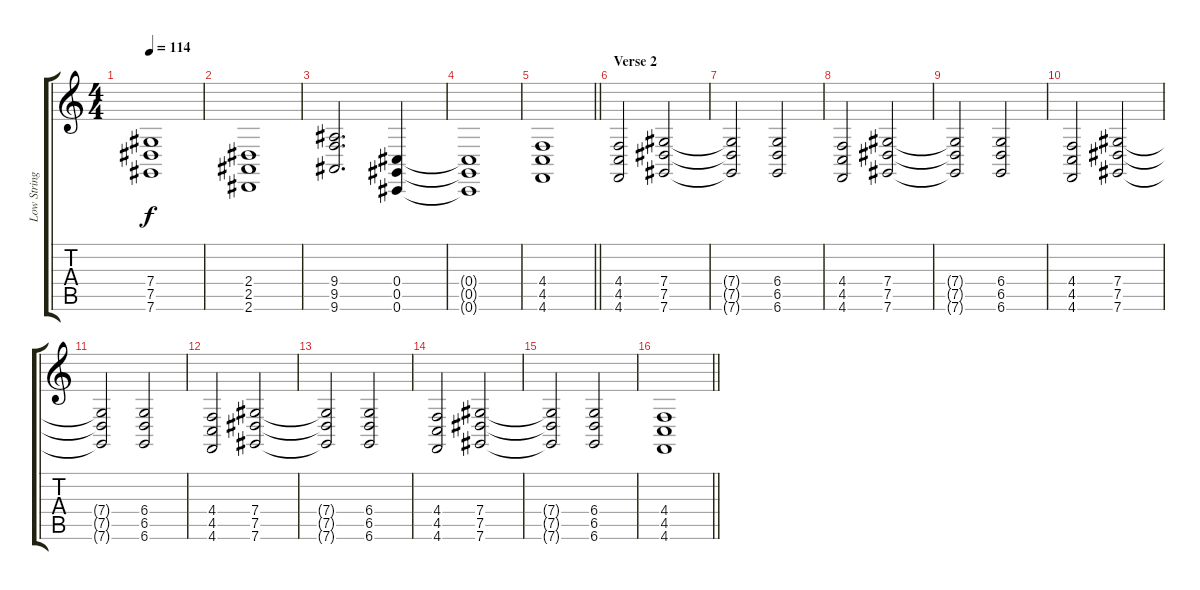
\track ("Low String" "Low String") {instrument stringensemble1}
\staff {score tabs}
\tuning (Eb4 Bb3 Gb3 Db3 Ab2 Db2) {hide}
\ts (4 4)
\tempo 114
\clef g2
\ks c
(7.4 7.5 7.6).1{dy f} |
(2.4 2.5 2.6).1 |
(9.4 9.5 9.6).2{d} (0.4 0.5 0.6).4 |
(0.4{t} 0.5{t} 0.6{t}).1 |
\barLineRight lightlight
(4.4 4.5 4.6).1{volume 5} |
\section ("" "Verse 2")
(4.4 4.5 4.6).2{volume 9} (7.4 7.5 7.6).2 |
(7.4{t} 7.5{t} 7.6{t}).2 (6.4 6.5 6.6).2 |
(4.4 4.5 4.6).2 (7.4 7.5 7.6).2 |
(7.4{t} 7.5{t} 7.6{t}).2 (6.4 6.5 6.6).2 |
(4.4 4.5 4.6).2 (7.4 7.5 7.6).2 |
(7.4{t} 7.5{t} 7.6{t}).2 (6.4 6.5 6.6).2 |
(4.4 4.5 4.6).2 (7.4 7.5 7.6).2 |
(7.4{t} 7.5{t} 7.6{t}).2 (6.4 6.5 6.6).2 |
(4.4 4.5 4.6).2 (7.4 7.5 7.6).2 |
(7.4{t} 7.5{t} 7.6{t}).2 (6.4 6.5 6.6).2 |
\barLineRight lightlight
(4.4 4.5 4.6).1
